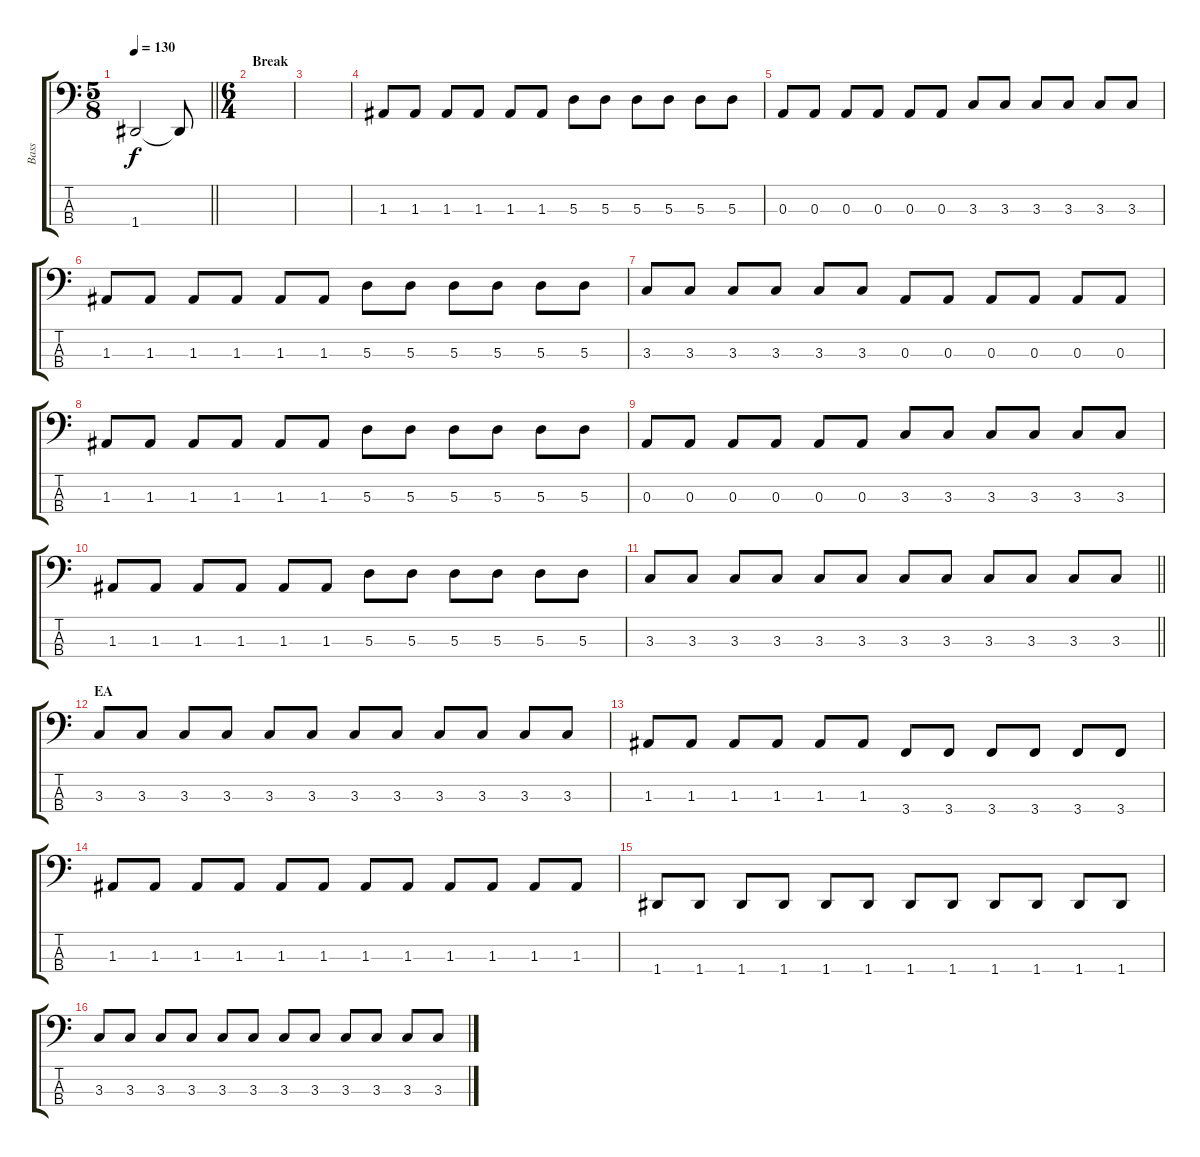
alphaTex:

\track ("Bass" "Bass") {instrument electricbassfinger}
\staff {score tabs}
\tuning (G2 D2 A1 D1) {hide}
\ts (5 8)
\tempo 130
\clef f4
\barLineRight lightlight
\ks c
1.4{t}.2{dy f} 1.4{t}.8 |
\ts (6 4)
\section ("" "Break")
|
|
1.3.8 1.3.8 1.3.8 1.3.8 1.3.8 1.3.8 5.3.8 5.3.8 5.3.8 5.3.8 5.3.8 5.3.8 |
0.3.8 0.3.8 0.3.8 0.3.8 0.3.8 0.3.8 3.3.8 3.3.8 3.3.8 3.3.8 3.3.8 3.3.8 |
1.3.8 1.3.8 1.3.8 1.3.8 1.3.8 1.3.8 5.3.8 5.3.8 5.3.8 5.3.8 5.3.8 5.3.8 |
3.3.8 3.3.8 3.3.8 3.3.8 3.3.8 3.3.8 0.3.8 0.3.8 0.3.8 0.3.8 0.3.8 0.3.8 |
1.3.8 1.3.8 1.3.8 1.3.8 1.3.8 1.3.8 5.3.8 5.3.8 5.3.8 5.3.8 5.3.8 5.3.8 |
0.3.8 0.3.8 0.3.8 0.3.8 0.3.8 0.3.8 3.3.8 3.3.8 3.3.8 3.3.8 3.3.8 3.3.8 |
1.3.8 1.3.8 1.3.8 1.3.8 1.3.8 1.3.8 5.3.8 5.3.8 5.3.8 5.3.8 5.3.8 5.3.8 |
\barLineRight lightlight
3.3.8 3.3.8 3.3.8 3.3.8 3.3.8 3.3.8 3.3.8 3.3.8 3.3.8 3.3.8 3.3.8 3.3.8 |
\section ("" "EA")
3.3.8 3.3.8 3.3.8 3.3.8 3.3.8 3.3.8 3.3.8 3.3.8 3.3.8 3.3.8 3.3.8 3.3.8 |
1.3.8 1.3.8 1.3.8 1.3.8 1.3.8 1.3.8 3.4.8 3.4.8 3.4.8 3.4.8 3.4.8 3.4.8 |
1.3.8 1.3.8 1.3.8 1.3.8 1.3.8 1.3.8 1.3.8 1.3.8 1.3.8 1.3.8 1.3.8 1.3.8 |
1.4.8 1.4.8 1.4.8 1.4.8 1.4.8 1.4.8 1.4.8 1.4.8 1.4.8 1.4.8 1.4.8 1.4.8 |
3.3.8 3.3.8 3.3.8 3.3.8 3.3.8 3.3.8 3.3.8 3.3.8 3.3.8 3.3.8 3.3.8 3.3.8
